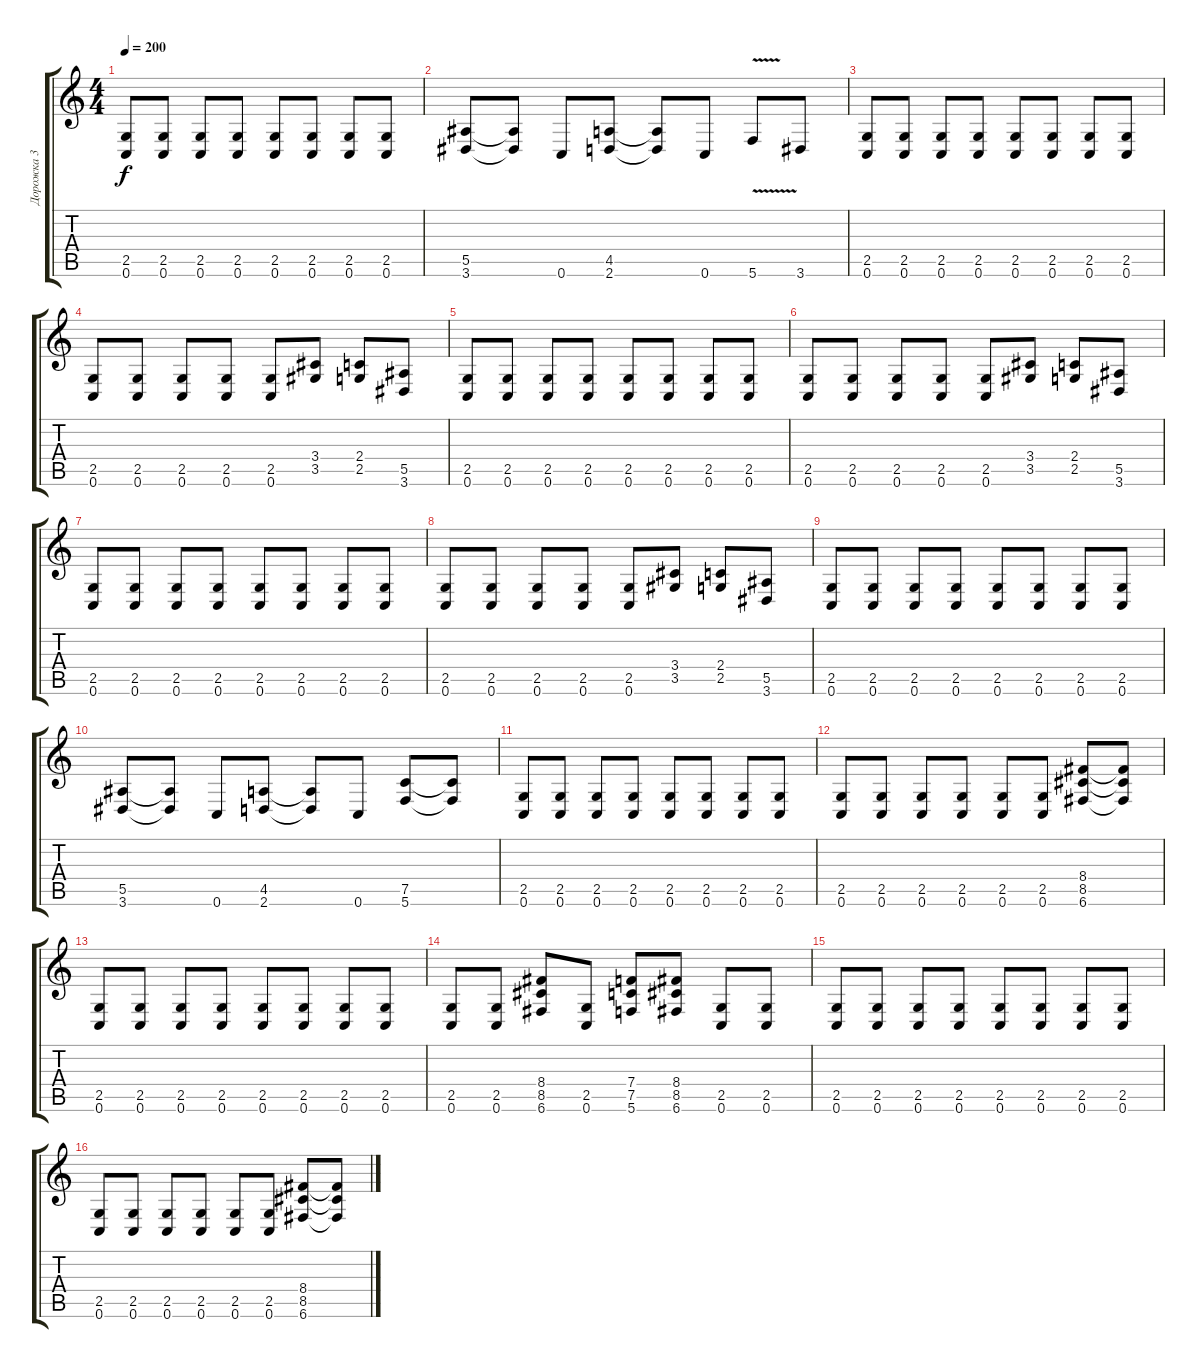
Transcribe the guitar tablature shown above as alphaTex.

\track ("Дорожка 3" "Дорожка 3") {instrument distortionguitar}
\staff {score tabs}
\tuning (C4 G3 Eb3 Bb2 F2 C2) {hide}
\ts (4 4)
\tempo 200
\clef g2
\ks c
(2.5 0.6).8{dy f} (2.5 0.6).8 (2.5 0.6).8 (2.5 0.6).8 (2.5 0.6).8 (2.5 0.6).8 (2.5 0.6).8 (2.5 0.6).8 |
(5.5 3.6).8 (5.5{t} 3.6{t}).8 0.6.8 (4.5 2.6).8 (4.5{t} 2.6{t}).8 0.6.8 5.6{v}.8 3.6.8 |
(2.5 0.6).8 (2.5 0.6).8 (2.5 0.6).8 (2.5 0.6).8 (2.5 0.6).8 (2.5 0.6).8 (2.5 0.6).8 (2.5 0.6).8 |
(2.5 0.6).8 (2.5 0.6).8 (2.5 0.6).8 (2.5 0.6).8 (2.5 0.6).8 (3.4 3.5).8 (2.4 2.5).8 (5.5 3.6).8 |
(2.5 0.6).8 (2.5 0.6).8 (2.5 0.6).8 (2.5 0.6).8 (2.5 0.6).8 (2.5 0.6).8 (2.5 0.6).8 (2.5 0.6).8 |
(2.5 0.6).8 (2.5 0.6).8 (2.5 0.6).8 (2.5 0.6).8 (2.5 0.6).8 (3.4 3.5).8 (2.4 2.5).8 (5.5 3.6).8 |
(2.5 0.6).8 (2.5 0.6).8 (2.5 0.6).8 (2.5 0.6).8 (2.5 0.6).8 (2.5 0.6).8 (2.5 0.6).8 (2.5 0.6).8 |
(2.5 0.6).8 (2.5 0.6).8 (2.5 0.6).8 (2.5 0.6).8 (2.5 0.6).8 (3.4 3.5).8 (2.4 2.5).8 (5.5 3.6).8 |
(2.5 0.6).8 (2.5 0.6).8 (2.5 0.6).8 (2.5 0.6).8 (2.5 0.6).8 (2.5 0.6).8 (2.5 0.6).8 (2.5 0.6).8 |
(5.5 3.6).8 (5.5{t} 3.6{t}).8 0.6.8 (4.5 2.6).8 (4.5{t} 2.6{t}).8 0.6.8 (7.5 5.6).8 (7.5{t} 5.6{t}).8 |
(2.5 0.6).8 (2.5 0.6).8 (2.5 0.6).8 (2.5 0.6).8 (2.5 0.6).8 (2.5 0.6).8 (2.5 0.6).8 (2.5 0.6).8 |
(2.5 0.6).8 (2.5 0.6).8 (2.5 0.6).8 (2.5 0.6).8 (2.5 0.6).8 (2.5 0.6).8 (8.4 8.5 6.6).8 (8.4{t} 8.5{t} 6.6{t}).8 |
(2.5 0.6).8 (2.5 0.6).8 (2.5 0.6).8 (2.5 0.6).8 (2.5 0.6).8 (2.5 0.6).8 (2.5 0.6).8 (2.5 0.6).8 |
(2.5 0.6).8 (2.5 0.6).8 (8.4 8.5 6.6).8 (2.5 0.6).8 (7.4 7.5 5.6).8 (8.4 8.5 6.6).8 (2.5 0.6).8 (2.5 0.6).8 |
(2.5 0.6).8 (2.5 0.6).8 (2.5 0.6).8 (2.5 0.6).8 (2.5 0.6).8 (2.5 0.6).8 (2.5 0.6).8 (2.5 0.6).8 |
(2.5 0.6).8 (2.5 0.6).8 (2.5 0.6).8 (2.5 0.6).8 (2.5 0.6).8 (2.5 0.6).8 (8.4 8.5 6.6).8 (8.4{t} 8.5{t} 6.6{t}).8
